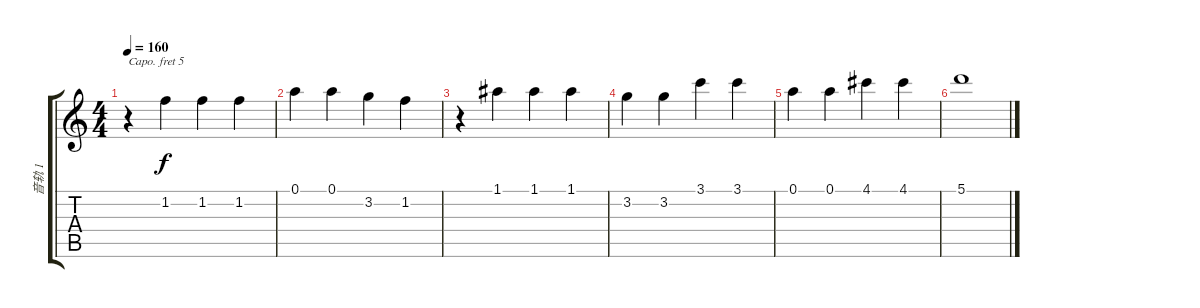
\track ("音轨 1" "音轨 1") {instrument acousticguitarsteel}
\staff {score tabs}
\capo 5
\tuning (E4 B3 G3 D3 A2 E2) {hide}
\ts (4 4)
\tempo 160
\clef g2
\ks c
r.4{dy f} 1.2.4 1.2.4 1.2.4 |
0.1.4 0.1.4 3.2.4 1.2.4 |
r.4 1.1.4 1.1.4 1.1.4 |
3.2.4 3.2.4 3.1.4 3.1.4 |
0.1.4 0.1.4 4.1.4 4.1.4 |
5.1.1
